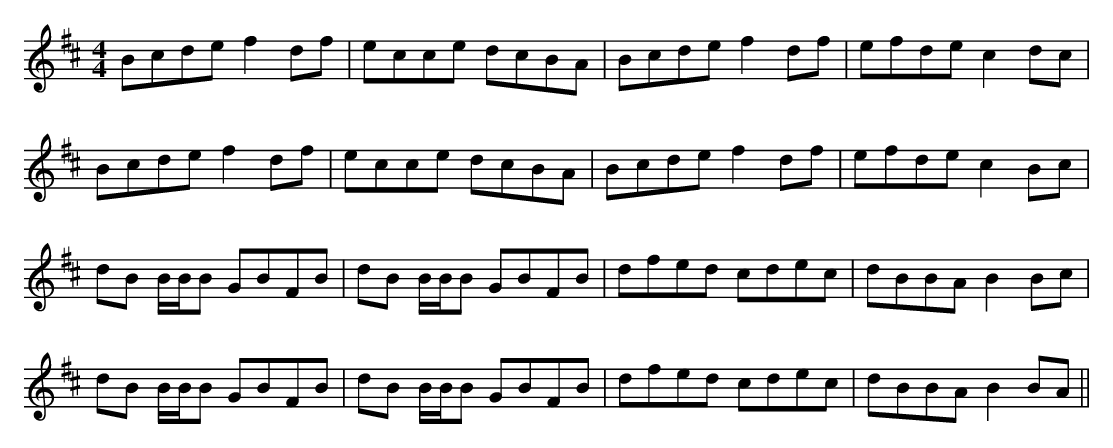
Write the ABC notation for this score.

X:1
M:4/4
K:Bmin
Bcde f2df|ecce dcBA|Bcde f2df|efde c2dc|
Bcde f2df|ecce dcBA|Bcde f2df|efde c2Bc|
dB B/B/B GBFB|dB B/B/B GBFB|dfed cdec|dBBA B2 Bc|
dB B/B/B GBFB|dB B/B/B GBFB|dfed cdec|dBBA B2 BA||
